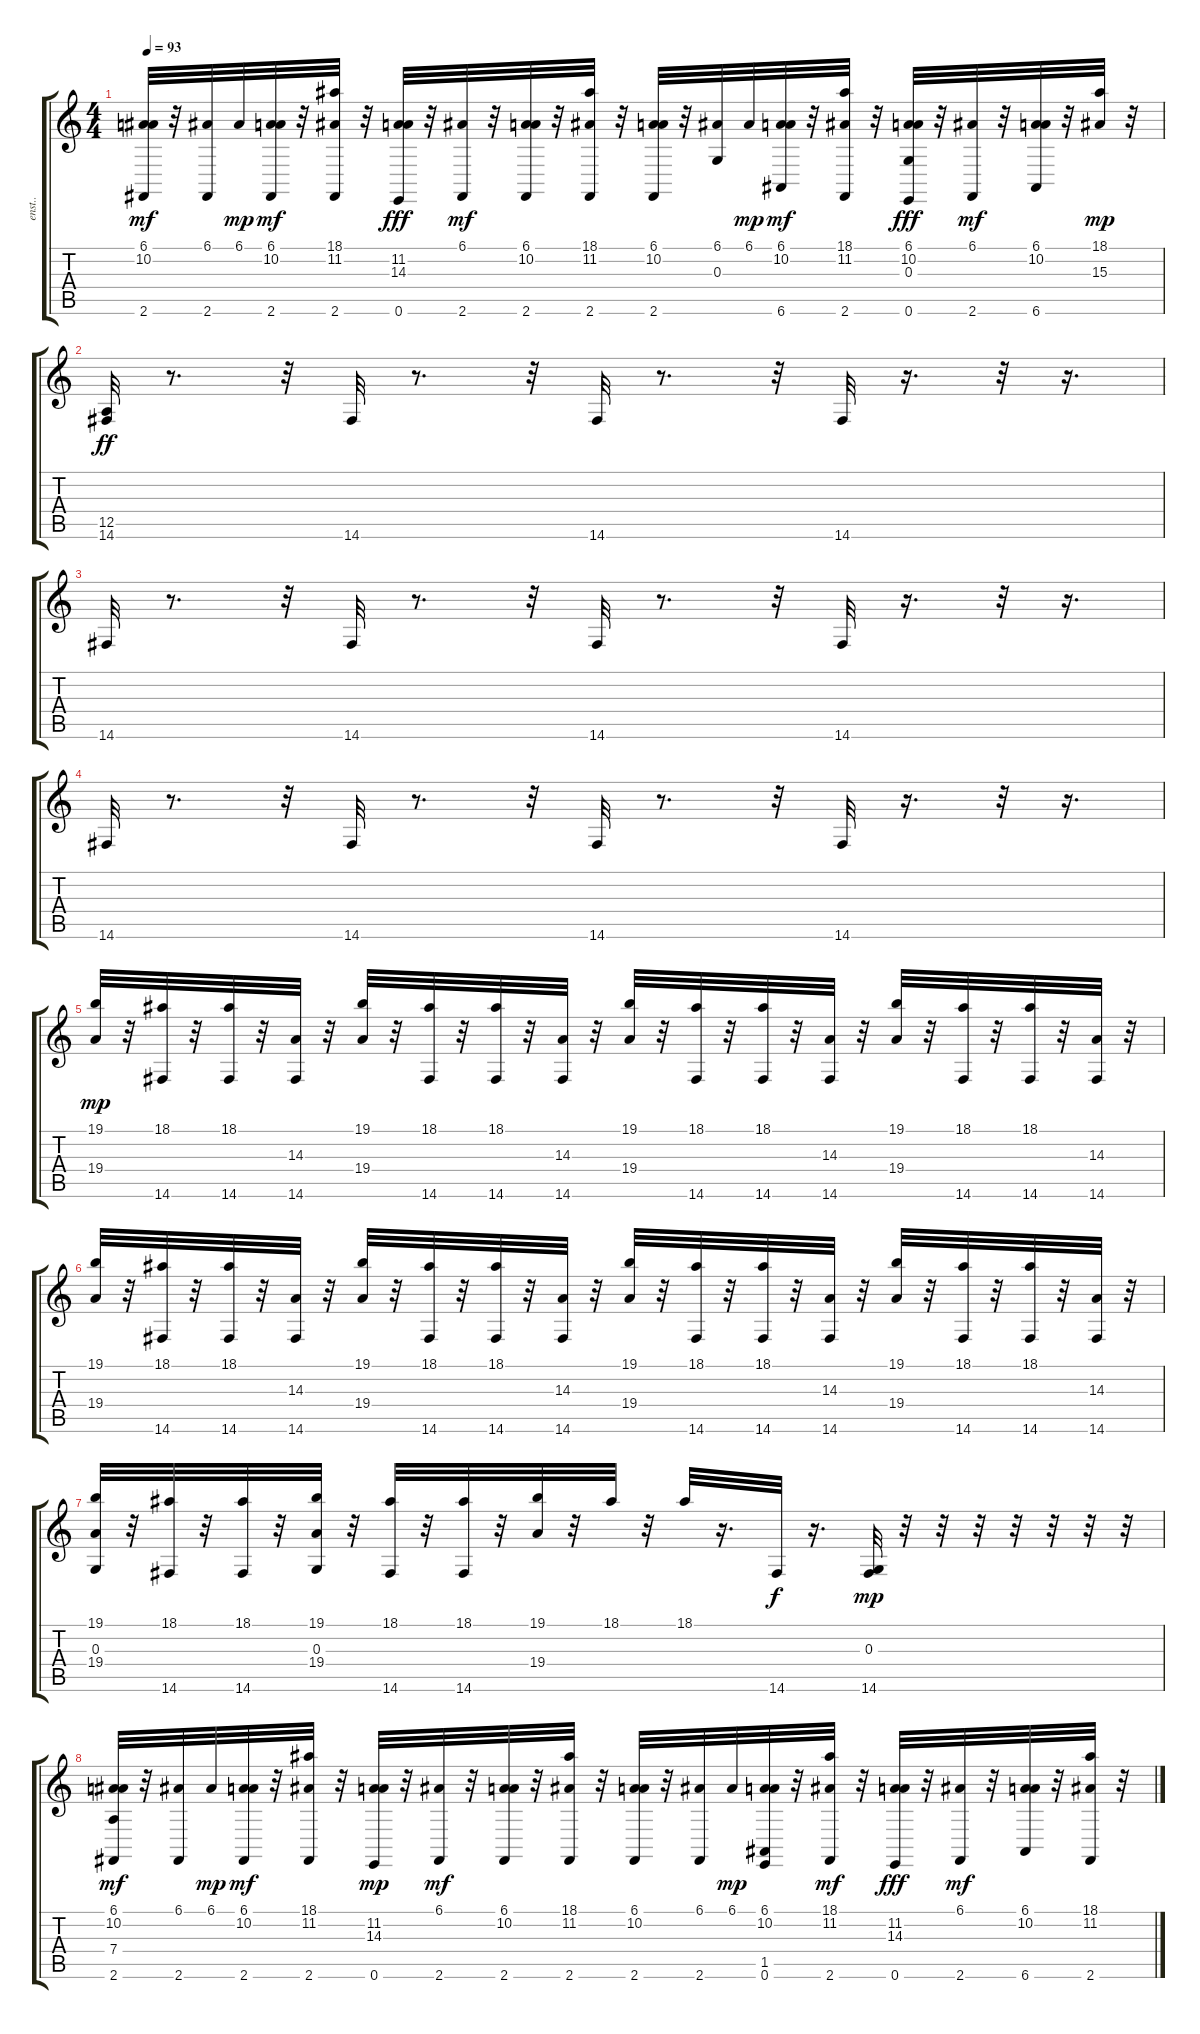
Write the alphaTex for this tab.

\track ("enst.." "enst..") {instrument drawbarorgan}
\staff {score tabs}
\tuning (E4 B3 G3 D3 A2 E2) {hide}
\ts (4 4)
\tempo 93
\clef g2
\ks c
(6.1 10.2 2.6).32{dy mf} r.32 (6.1 2.6).32 6.1.32{dy mp} (6.1 10.2 2.6).32{dy mf} r.32 (18.1 11.2 2.6).32 r.32 (11.2 14.3 0.6).32{dy fff} r.32 (6.1 2.6).32{dy mf} r.32 (6.1 10.2 2.6).32 r.32 (18.1 11.2 2.6).32 r.32 (6.1 10.2 2.6).32 r.32 (6.1 0.3).32 6.1.32{dy mp} (6.1 10.2 6.6).32{dy mf} r.32 (18.1 11.2 2.6).32 r.32 (6.1 10.2 0.3 0.6).32{dy fff} r.32 (6.1 2.6).32{dy mf} r.32 (6.1 10.2 6.6).32 r.32 (18.1 15.3).32{dy mp} r.32 |
(12.5 14.6).32{dy ff} r.8{d} r.32 14.6.32 r.8{d} r.32 14.6.32 r.8{d} r.32 14.6.32 r.16{d} r.32 r.16{d} |
14.6.32 r.8{d} r.32 14.6.32 r.8{d} r.32 14.6.32 r.8{d} r.32 14.6.32 r.16{d} r.32 r.16{d} |
14.6.32 r.8{d} r.32 14.6.32 r.8{d} r.32 14.6.32 r.8{d} r.32 14.6.32 r.16{d} r.32 r.16{d} |
(19.1 19.4).32{dy mp} r.32 (18.1 14.6).32 r.32 (18.1 14.6).32 r.32 (14.3 14.6).32 r.32 (19.1 19.4).32 r.32 (18.1 14.6).32 r.32 (18.1 14.6).32 r.32 (14.3 14.6).32 r.32 (19.1 19.4).32 r.32 (18.1 14.6).32 r.32 (18.1 14.6).32 r.32 (14.3 14.6).32 r.32 (19.1 19.4).32 r.32 (18.1 14.6).32 r.32 (18.1 14.6).32 r.32 (14.3 14.6).32 r.32 |
(19.1 19.4).32 r.32 (18.1 14.6).32 r.32 (18.1 14.6).32 r.32 (14.3 14.6).32 r.32 (19.1 19.4).32 r.32 (18.1 14.6).32 r.32 (18.1 14.6).32 r.32 (14.3 14.6).32 r.32 (19.1 19.4).32 r.32 (18.1 14.6).32 r.32 (18.1 14.6).32 r.32 (14.3 14.6).32 r.32 (19.1 19.4).32 r.32 (18.1 14.6).32 r.32 (18.1 14.6).32 r.32 (14.3 14.6).32 r.32 |
(19.1 0.3 19.4).32 r.32 (18.1 14.6).32 r.32 (18.1 14.6).32 r.32 (19.1 0.3 19.4).32 r.32 (18.1 14.6).32 r.32 (18.1 14.6).32 r.32 (19.1 19.4).32 r.32 18.1.32 r.32 18.1.32 r.16{d} 14.6.32{dy f} r.16{d} (0.3 14.6).32{dy mp} r.32 r.32 r.32 r.32 r.32 r.32 r.32 |
(6.1 10.2 7.4 2.6).32{dy mf} r.32 (6.1 2.6).32 6.1.32{dy mp} (6.1 10.2 2.6).32{dy mf} r.32 (18.1 11.2 2.6).32 r.32 (11.2 14.3 0.6).32{dy mp} r.32 (6.1 2.6).32{dy mf} r.32 (6.1 10.2 2.6).32 r.32 (18.1 11.2 2.6).32 r.32 (6.1 10.2 2.6).32 r.32 (6.1 2.6).32 6.1.32{dy mp} (6.1 10.2 1.5 0.6).32 r.32 (18.1 11.2 2.6).32{dy mf} r.32 (11.2 14.3 0.6).32{dy fff} r.32 (6.1 2.6).32{dy mf} r.32 (6.1 10.2 6.6).32 r.32 (18.1 11.2 2.6).32 r.32
